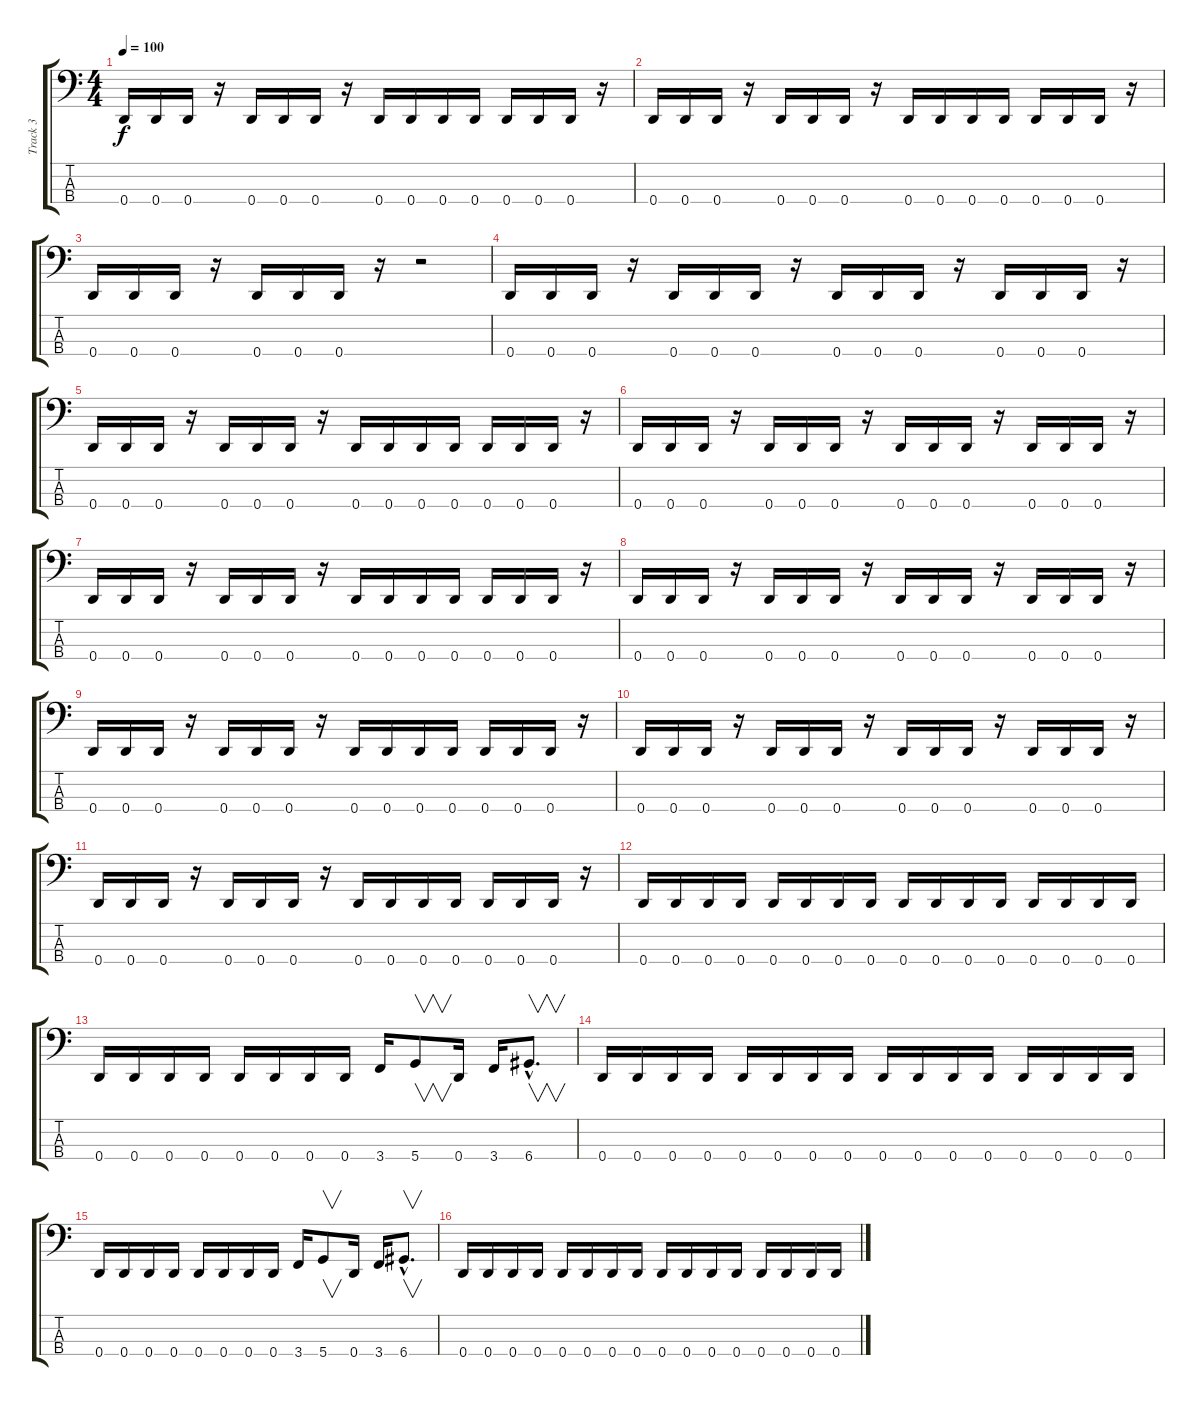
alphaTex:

\track ("Track 3" "Track 3") {instrument electricbassfinger}
\staff {score tabs}
\tuning (F2 C2 G1 D1) {hide}
\ts (4 4)
\tempo 100
\clef f4
\ks c
0.4.16{dy f} 0.4.16 0.4.16 r.16 0.4.16 0.4.16 0.4.16 r.16 0.4.16 0.4.16 0.4.16 0.4.16 0.4.16 0.4.16 0.4.16 r.16 |
0.4.16 0.4.16 0.4.16 r.16 0.4.16 0.4.16 0.4.16 r.16 0.4.16 0.4.16 0.4.16 0.4.16 0.4.16 0.4.16 0.4.16 r.16 |
0.4.16 0.4.16 0.4.16 r.16 0.4.16 0.4.16 0.4.16 r.16 r.2 |
0.4.16 0.4.16 0.4.16 r.16 0.4.16 0.4.16 0.4.16 r.16 0.4.16 0.4.16 0.4.16 r.16 0.4.16 0.4.16 0.4.16 r.16 |
0.4.16 0.4.16 0.4.16 r.16 0.4.16 0.4.16 0.4.16 r.16 0.4.16 0.4.16 0.4.16 0.4.16 0.4.16 0.4.16 0.4.16 r.16 |
0.4.16 0.4.16 0.4.16 r.16 0.4.16 0.4.16 0.4.16 r.16 0.4.16 0.4.16 0.4.16 r.16 0.4.16 0.4.16 0.4.16 r.16 |
0.4.16 0.4.16 0.4.16 r.16 0.4.16 0.4.16 0.4.16 r.16 0.4.16 0.4.16 0.4.16 0.4.16 0.4.16 0.4.16 0.4.16 r.16 |
0.4.16 0.4.16 0.4.16 r.16 0.4.16 0.4.16 0.4.16 r.16 0.4.16 0.4.16 0.4.16 r.16 0.4.16 0.4.16 0.4.16 r.16 |
0.4.16 0.4.16 0.4.16 r.16 0.4.16 0.4.16 0.4.16 r.16 0.4.16 0.4.16 0.4.16 0.4.16 0.4.16 0.4.16 0.4.16 r.16 |
0.4.16 0.4.16 0.4.16 r.16 0.4.16 0.4.16 0.4.16 r.16 0.4.16 0.4.16 0.4.16 r.16 0.4.16 0.4.16 0.4.16 r.16 |
0.4.16 0.4.16 0.4.16 r.16 0.4.16 0.4.16 0.4.16 r.16 0.4.16 0.4.16 0.4.16 0.4.16 0.4.16 0.4.16 0.4.16 r.16 |
0.4.16 0.4.16 0.4.16 0.4.16 0.4.16 0.4.16 0.4.16 0.4.16 0.4.16 0.4.16 0.4.16 0.4.16 0.4.16 0.4.16 0.4.16 0.4.16 |
0.4.16 0.4.16 0.4.16 0.4.16 0.4.16 0.4.16 0.4.16 0.4.16 3.4.16 5.4.8{v} 0.4.16 3.4.16 6.4{hac}.8{v d} |
0.4.16 0.4.16 0.4.16 0.4.16 0.4.16 0.4.16 0.4.16 0.4.16 0.4.16 0.4.16 0.4.16 0.4.16 0.4.16 0.4.16 0.4.16 0.4.16 |
0.4.16 0.4.16 0.4.16 0.4.16 0.4.16 0.4.16 0.4.16 0.4.16 3.4.16 5.4.8{v} 0.4.16 3.4.16 6.4{hac}.8{v d} |
0.4.16 0.4.16 0.4.16 0.4.16 0.4.16 0.4.16 0.4.16 0.4.16 0.4.16 0.4.16 0.4.16 0.4.16 0.4.16 0.4.16 0.4.16 0.4.16
